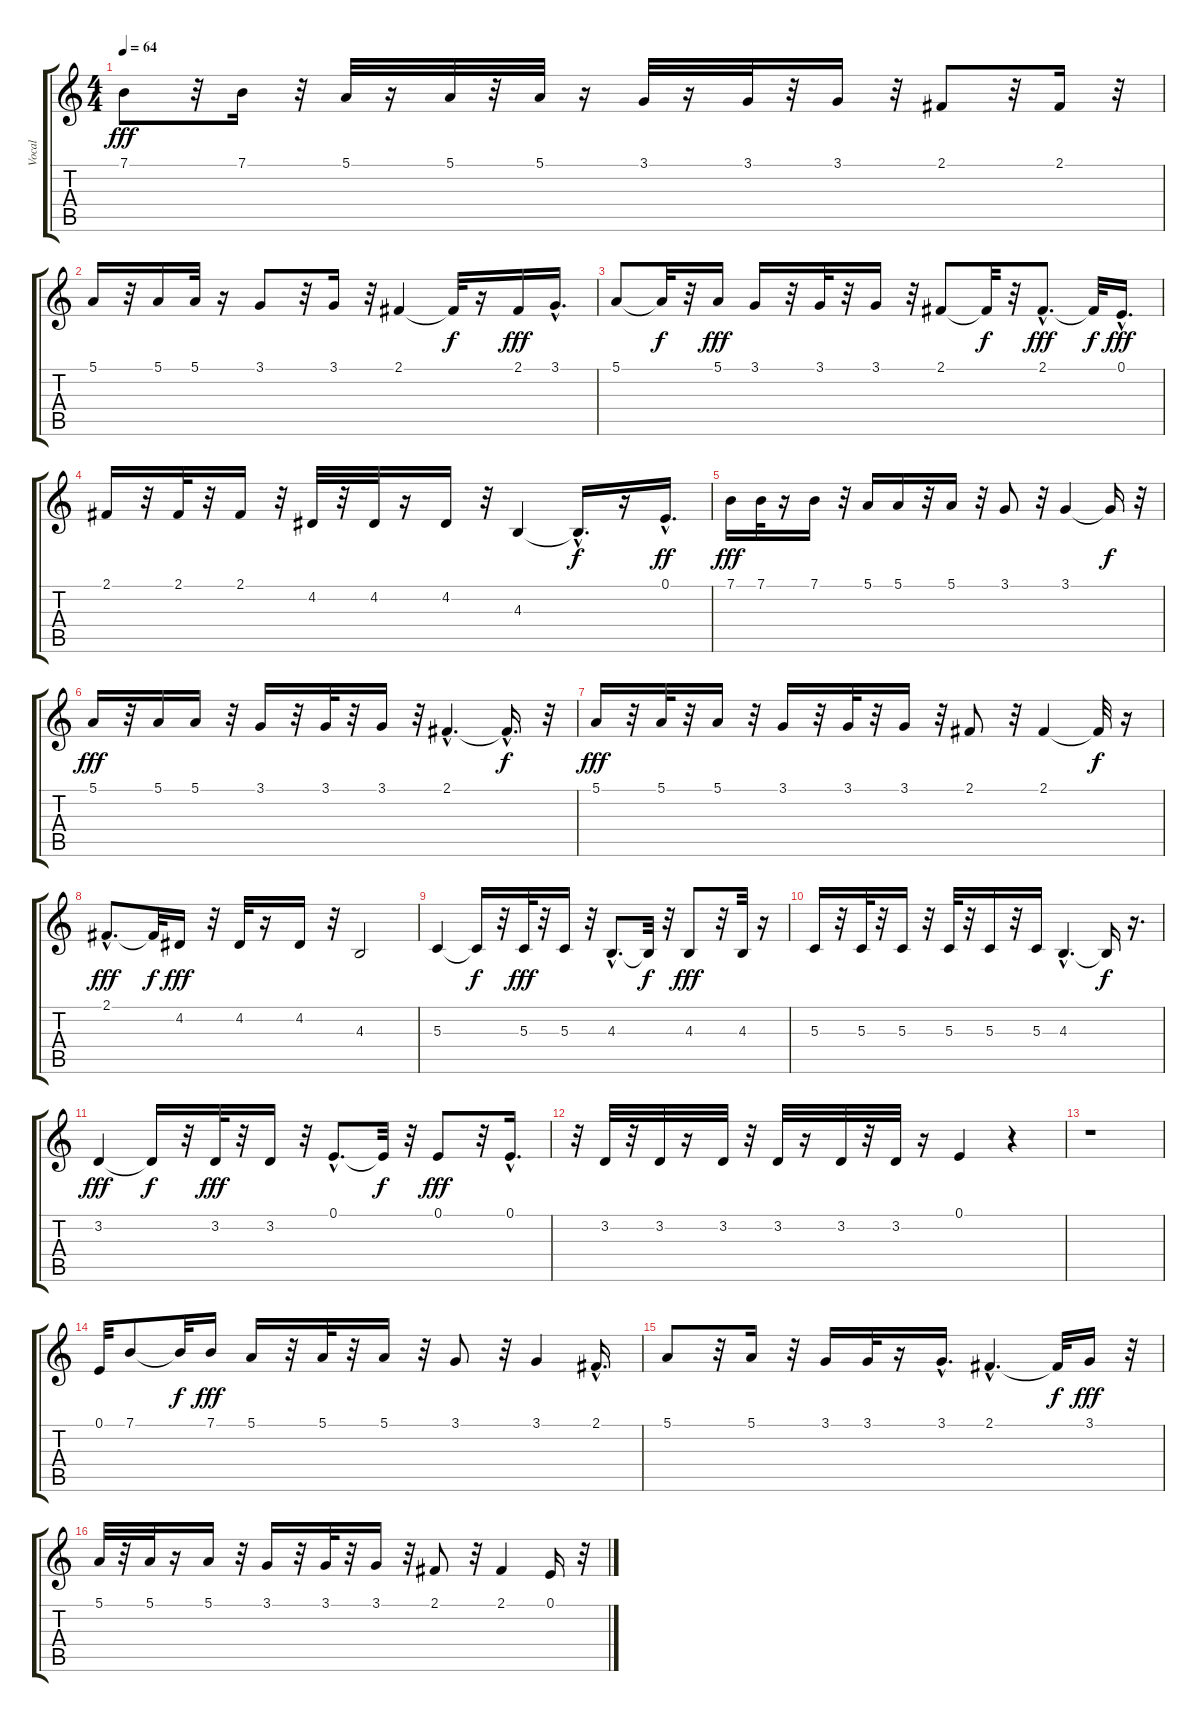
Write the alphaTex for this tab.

\track ("Vocal" "Vocal") {instrument trumpet}
\staff {score tabs}
\tuning (E4 B3 G3 D3 A2 E2) {hide}
\ts (4 4)
\tempo 64
\clef g2
\ks c
7.1.8{dy fff} r.32 7.1.16 r.32 5.1.32 r.16 5.1.32 r.32 5.1.32 r.16 3.1.32 r.16 3.1.32 r.32 3.1.16 r.32 2.1.8 r.32 2.1.16 r.32 |
5.1.16 r.32 5.1.16 5.1.32 r.16 3.1.8 r.32 3.1.16 r.32 2.1.4 2.1{t}.32{dy f} r.16 2.1.16{dy fff} 3.1{hac}.16{d} |
5.1.8 5.1{t}.32{dy f} r.32 5.1.16{dy fff} 3.1.16 r.32 3.1.32 r.32 3.1.16 r.32 2.1.8 2.1{t}.32{dy f} r.32 2.1{hac}.8{d dy fff} 2.1{t}.32{dy f} 0.1{hac}.16{d dy fff} |
2.1.16 r.32 2.1.32 r.32 2.1.16 r.32 4.2.32 r.32 4.2.32 r.16 4.2.16 r.32 4.3.4 4.3{hac t}.16{d dy f} r.16 0.1{hac}.16{d dy ff} |
7.1.16{dy fff} 7.1.32 r.16 7.1.16 r.32 5.1.16 5.1.16 r.32 5.1.16 r.32 3.1.8 r.32 3.1.4 3.1{t}.16{dy f} r.32 |
5.1.16{dy fff} r.32 5.1.16 5.1.16 r.32 3.1.16 r.32 3.1.32 r.32 3.1.16 r.32 2.1{hac}.4{d} 2.1{hac t}.16{d dy f} r.32 |
5.1.16{dy fff} r.32 5.1.32 r.32 5.1.16 r.32 3.1.16 r.32 3.1.32 r.32 3.1.16 r.32 2.1.8 r.32 2.1.4 2.1{t}.32{dy f} r.16 |
2.1{hac}.8{d dy fff} 2.1{t}.32{dy f} 4.2.16{dy fff} r.32 4.2.32 r.16 4.2.16 r.32 4.3.2 |
5.3.4 5.3{t}.16{dy f} r.32 5.3.32{dy fff} r.32 5.3.16 r.32 4.3{hac}.8{d} 4.3{t}.32{dy f} r.32 4.3.8{dy fff} r.32 4.3.32 r.16 |
5.3.16 r.32 5.3.32 r.32 5.3.16 r.32 5.3.32 r.32 5.3.16 r.32 5.3.16 4.3{hac}.4{d} 4.3{t}.16{dy f} r.16{d} |
3.2.4{dy fff} 3.2{t}.16{dy f} r.32 3.2.32{dy fff} r.32 3.2.16 r.32 0.1{hac}.8{d} 0.1{t}.32{dy f} r.32 0.1.8{dy fff} r.32 0.1{hac}.16{d} |
r.32 3.2.32 r.32 3.2.32 r.16 3.2.32 r.32 3.2.32 r.16 3.2.32 r.32 3.2.32 r.16 0.1.4 r.4 |
r.1 |
0.1.32 7.1.8 7.1{t}.32{dy f} 7.1.16{dy fff} 5.1.16 r.32 5.1.32 r.32 5.1.16 r.32 3.1.8 r.32 3.1.4 2.1{hac}.16{d} |
5.1.8 r.32 5.1.16 r.32 3.1.16 3.1.32 r.16 3.1{hac}.16{d} 2.1{hac}.4{d} 2.1{t}.32{dy f} 3.1.16{dy fff} r.32 |
5.1.32 r.32 5.1.32 r.16 5.1.16 r.32 3.1.16 r.32 3.1.32 r.32 3.1.16 r.32 2.1.8 r.32 2.1.4 0.1.16 r.32
